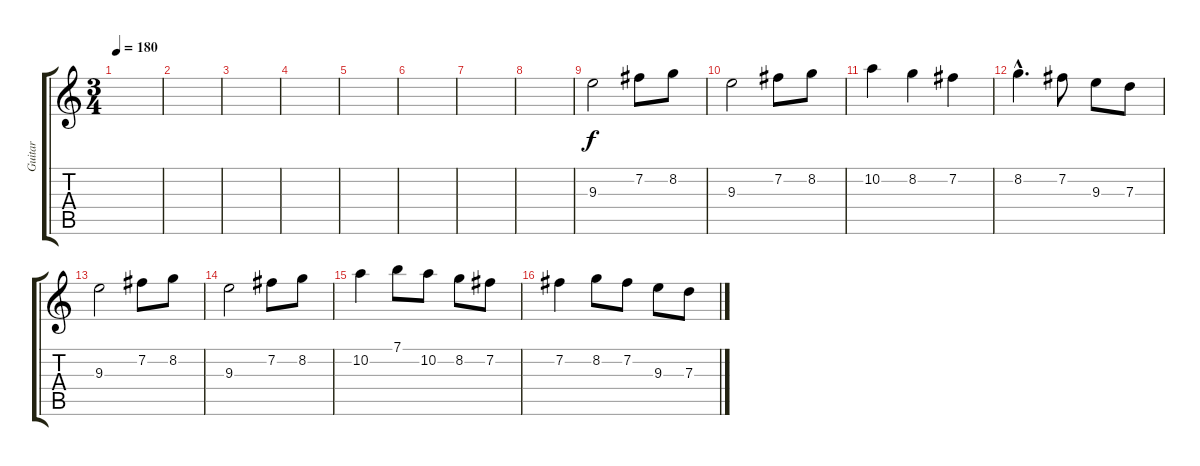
\track ("Guitar" "Guitar") {instrument distortionguitar}
\staff {score tabs}
\tuning (E4 B3 G3 D3 A2 E2) {hide}
\ts (3 4)
\tempo 180
\tempo 150
\tempo 180
\clef g2
\ks c
|
|
|
|
|
|
|
|
9.3.2 7.2.8 8.2.8 |
9.3.2 7.2.8 8.2.8 |
10.2.4 8.2.4 7.2.4 |
8.2{hac}.4{d} 7.2.8 9.3.8 7.3.8 |
9.3.2 7.2.8 8.2.8 |
9.3.2 7.2.8 8.2.8 |
10.2.4 7.1.8 10.2.8 8.2.8 7.2.8 |
7.2.4 8.2.8 7.2.8 9.3.8 7.3.8
